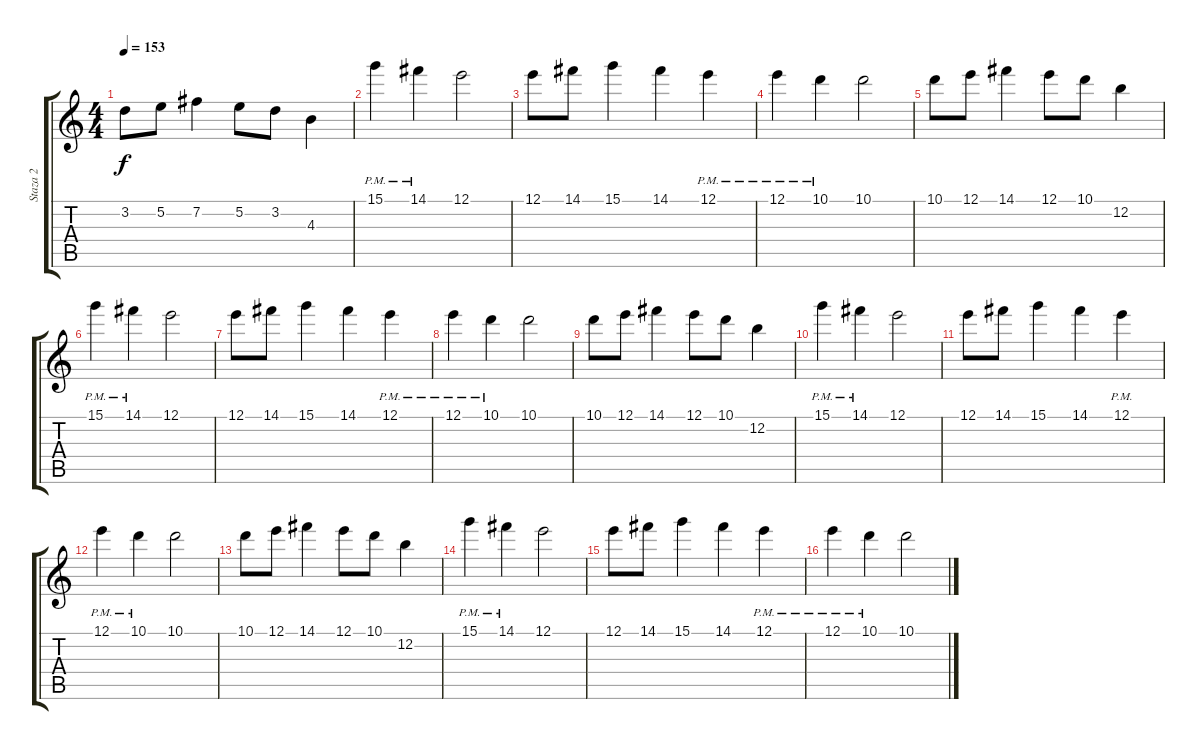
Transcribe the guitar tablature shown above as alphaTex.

\track ("Staza 2" "Staza 2") {instrument distortionguitar}
\staff {score tabs}
\tuning (E4 B3 G3 D3 A2 E2) {hide}
\ts (4 4)
\tempo 153
\clef g2
\ks c
3.2.8{dy f} 5.2.8 7.2.4 5.2.8 3.2.8 4.3.4 |
15.1{pm}.4{instrument distortionguitar} 14.1{pm}.4 12.1.2 |
12.1.8 14.1.8 15.1.4 14.1.4 12.1{pm}.4 |
12.1{pm}.4 10.1{pm}.4 10.1.2 |
10.1.8 12.1.8 14.1.4 12.1.8 10.1.8 12.2.4 |
15.1{pm}.4{instrument distortionguitar} 14.1{pm}.4 12.1.2 |
12.1.8 14.1.8 15.1.4 14.1.4 12.1{pm}.4 |
12.1{pm}.4 10.1{pm}.4 10.1.2 |
10.1.8 12.1.8 14.1.4 12.1.8 10.1.8 12.2.4 |
15.1{pm}.4{instrument distortionguitar} 14.1{pm}.4 12.1.2 |
12.1.8 14.1.8 15.1.4 14.1.4 12.1{pm}.4 |
12.1{pm}.4 10.1{pm}.4 10.1.2 |
10.1.8 12.1.8 14.1.4 12.1.8 10.1.8 12.2.4 |
15.1{pm}.4{instrument distortionguitar} 14.1{pm}.4 12.1.2 |
12.1.8 14.1.8 15.1.4 14.1.4 12.1{pm}.4 |
12.1{pm}.4 10.1{pm}.4 10.1.2
